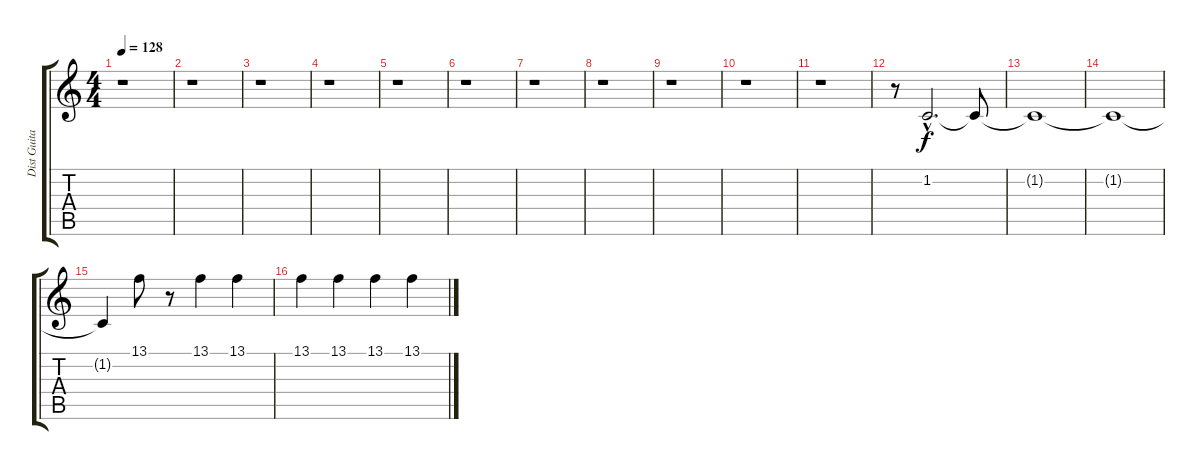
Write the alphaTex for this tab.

\track ("Dist Guitar 2" "Dist Guita") {instrument lead5charang}
\staff {score tabs}
\tuning (E4 B3 G3 D3 A2 E2) {hide}
\ts (4 4)
\tempo 128
\clef g2
\ks c
r.1{dy f} |
r.1 |
r.1 |
r.1 |
r.1 |
r.1 |
r.1 |
r.1 |
r.1 |
r.1 |
r.1 |
r.8 1.2{hac}.2{d} 1.2{t}.8 |
1.2{t}.1 |
1.2{t}.1 |
1.2{t}.4 13.1.8 r.8 13.1.4 13.1.4 |
13.1.4 13.1.4 13.1.4 13.1.4
